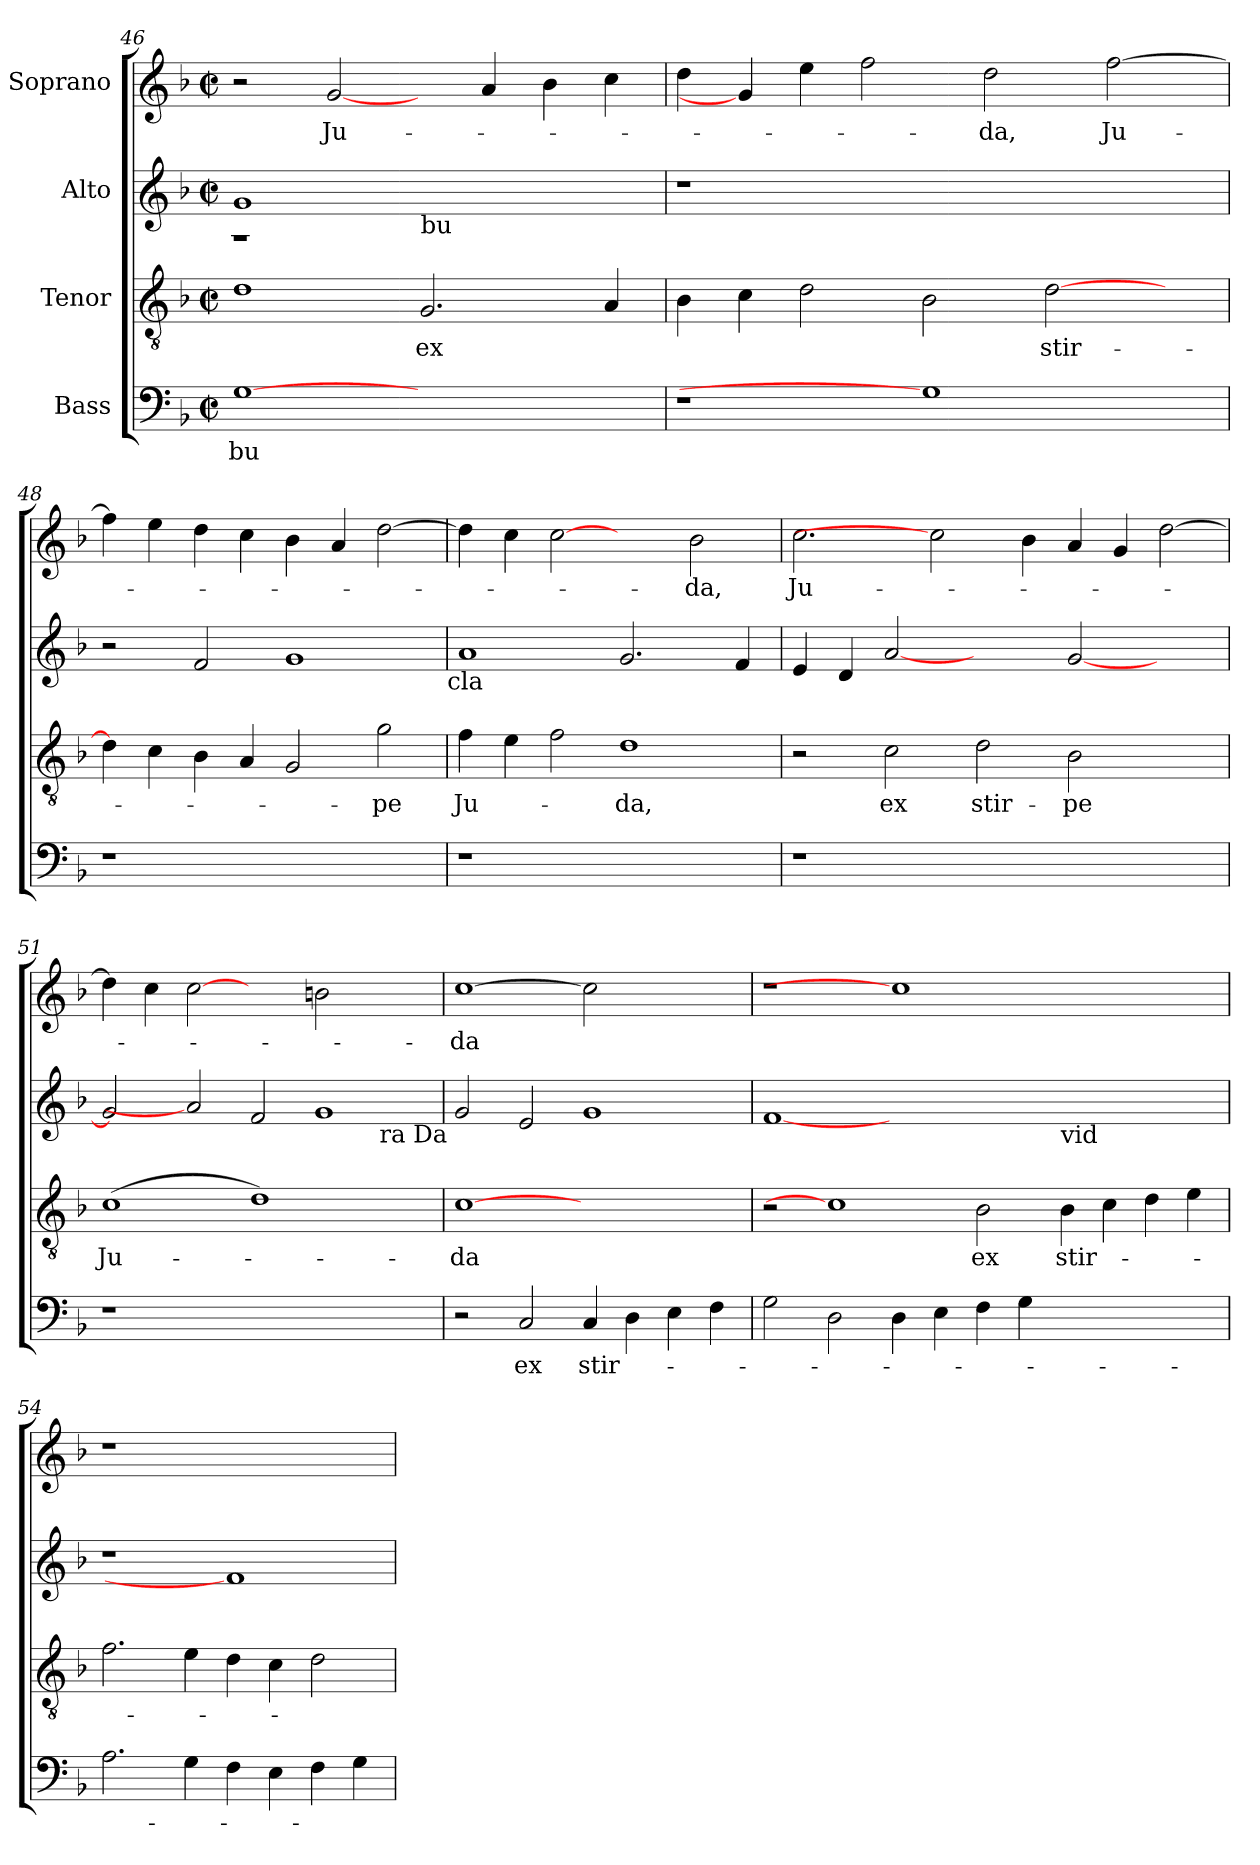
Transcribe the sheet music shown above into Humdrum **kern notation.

**kern	**text	**kern	**text	**kern	**kern	**text
*part4	*part4	*part3	*part3	*part2	*part1	*part1
*staff4	*staff4	*staff3	*staff3	*staff2	*staff1	*staff1
*I"Bass	*	*I"Tenor	*	*I"Alto	*I"Soprano	*
!!LO:LB:g=z
*clefF4	*	*clefGv2	*	*clefG2	*clefG2	*
*k[b-]	*	*k[b-]	*	*k[b-]	*k[b-]	*
*F:	*	*F:	*	*F:	*F:	*
*M2/2	*	*M2/2	*	*M2/2	*M2/2	*
*met(c|)	*	*met(c|)	*	*met(c|)	*met(c|)	*
=46	=46	=46	=46	=46	=46	=46
!	!LO:LY:b	!	!	!	!	!
*	*	*	*	*^	*	*
*	*	*	*	*	*^	*	*
[1G	-bu	1d	.	1ryy	1g	1r	2r	.
!	!	!	!	!	!	!	!	!LO:LY:b
.	.	.	.	.	.	.	[2g/	Ju-
!	!	!	!	!LO:TX:b:t=bu	!	!	!	!
!	!	!	!LO:LY:b	!	!	!	!	!
1ryy	.	2.G/	ex	1ryy	1ryy	1ryy	4ryy	.
.	.	.	.	.	.	.	4a/	.
.	.	.	.	.	.	.	4b-\	.
.	.	4A/	.	.	.	.	4cc\	.
*	*	*	*	*v	*v	*v	*	*
=47	=47	=47	=47	=47	=47	=47
!LO:N:vis=1	!	!	!	!LO:N:vis=1	!	!
1r	.	4B-\	.	1r	4dd\	.
.	.	4c\	.	.	4g/]	.
.	.	2d\	.	.	4ee\	.
.	.	.	.	.	2ff\	.
1G]	.	2B-\	.	1ryy	.	.
!	!	!	!	!	!	!LO:LY:b
.	.	.	.	.	2dd\	-da,
!	!	!	!LO:LY:b	!	!	!
.	.	[>2d\	stir-	.	.	.
!	!	!	!	!	!	!LO:LY:b
.	.	.	.	.	[>2ff\	Ju-
4ryy	.	4ryy	.	4ryy	.	.
=48	=48	=48	=48	=48	=48	=48
!LO:N:vis=1	!	!	!	!	!	!
1r	.	4d\]	.	2r	4ff\]	.
.	.	4c\	.	.	4ee\	.
.	.	4B-\	.	2f/	4dd\	.
.	.	4A/	.	.	4cc\	.
1ryy	.	2G/	.	1g	4b-\	.
.	.	.	.	.	4a/	.
!	!	!	!LO:LY:b	!	!	!
.	.	2g\	-pe	.	[>2dd\	.
!	!	!	!	!LO:TX:b:t=cla	!	!
=49	=49	=49	=49	=49	=49	=49
!LO:N:vis=1	!	!	!LO:LY:b	!	!	!
1r	.	4f\	Ju-	1a	4dd\]	.
.	.	4e\	.	.	4cc\	.
.	.	2f\	.	.	[2cc	.
!	!	!	!LO:LY:b	!	!	!
1ryy	.	1d	-da,	2.g/	2ryy	.
!	!	!	!	!	!	!LO:LY:b
.	.	.	.	.	2b-\	-da,
.	.	.	.	4f/	.	.
=50	=50	=50	=50	=50	=50	=50
!LO:N:vis=1	!	!	!	!	!	!LO:LY:b
1r	.	2r	.	4e/	2.cc\	Ju-
.	.	.	.	4d/	.	.
!	!	!	!LO:LY:b	!	!	!
.	.	2c\	ex	[2a	.	.
.	.	.	.	.	2cc]	.
!	!	!	!LO:LY:b	!	!	!
1.ryy	.	2d\	stir-	2ryy	.	.
.	.	.	.	.	4b-\	.
!	!	!	!LO:LY:b	!	!	!
.	.	2B-\	-pe	[<2g/	4a/	.
.	.	.	.	.	4g/	.
.	.	2ryy	.	2ryy	[>2dd\	.
=51	=51	=51	=51	=51	=51	=51
!LO:N:vis=1	!	!	!LO:LY:b	!	!	!
*	*	*	*	*^	*	*
1r	.	(>1c	Ju-	2g/]	0ryy	4dd\]	.
.	.	.	.	.	.	4cc\	.
.	.	.	.	2a]	.	[2cc	.
1.ryy	.	1d)	.	2f/	.	2ryy	.
.	.	.	.	1g	.	2bn\	.
!	!	!	!	!	!LO:TX:b:t=ra Da	!	!
.	.	2ryy	.	.	2ryy	2ryy	.
!!LO:PB:g=z
=52	=52	=52	=52	=52	=52	=52	=52
!	!	!	!LO:LY:b	!	!	!	!LO:LY:b:rj
*	*	*	*	*v	*v	*	*
2r	.	[1c	-da	2g/	[1cc	-da
!	!LO:LY:b	!	!	!	!	!
2C/	ex	.	.	2e/	.	.
!	!LO:LY:b	!	!	!	!	!
4C/	stir-	1ryy	.	1g	2cc]	.
4D\	.	.	.	.	.	.
4E\	.	.	.	.	2ryy	.
4F\	.	.	.	.	.	.
=53	=53	=53	=53	=53	=53	=53
!	!	!	!	!	!LO:N:vis=1	!
2G\	.	2r	.	[1f	1r	.
2D\	.	1c]	.	.	.	.
4D\	.	.	.	1ryy	1cc]	.
4E\	.	.	.	.	.	.
!	!	!	!LO:LY:b	!	!	!
4F\	.	2B-\	ex	.	.	.
4G\	.	.	.	.	.	.
!	!	!	!	!LO:TX:b:t=vid	!	!
!	!	!	!LO:LY:b	!	!	!
1ryy	.	4B-\	stir-	1ryy	1ryy	.
.	.	4c\	.	.	.	.
.	.	4d\	.	.	.	.
.	.	4e\	.	.	.	.
=54	=54	=54	=54	=54	=54	=54
!	!	!	!	!LO:N:vis=1	!LO:N:vis=1	!
2.A\	.	2.f\	.	1r	1r	.
4G\	.	4e\	.	.	.	.
4F\	.	4d\	.	1f]	1ryy	.
4E\	.	4c\	.	.	.	.
4F\	.	2d\	.	.	.	.
4G\	.	.	.	.	.	.
=	=	=	=	=	=	=
*-	*-	*-	*-	*-	*-	*-
